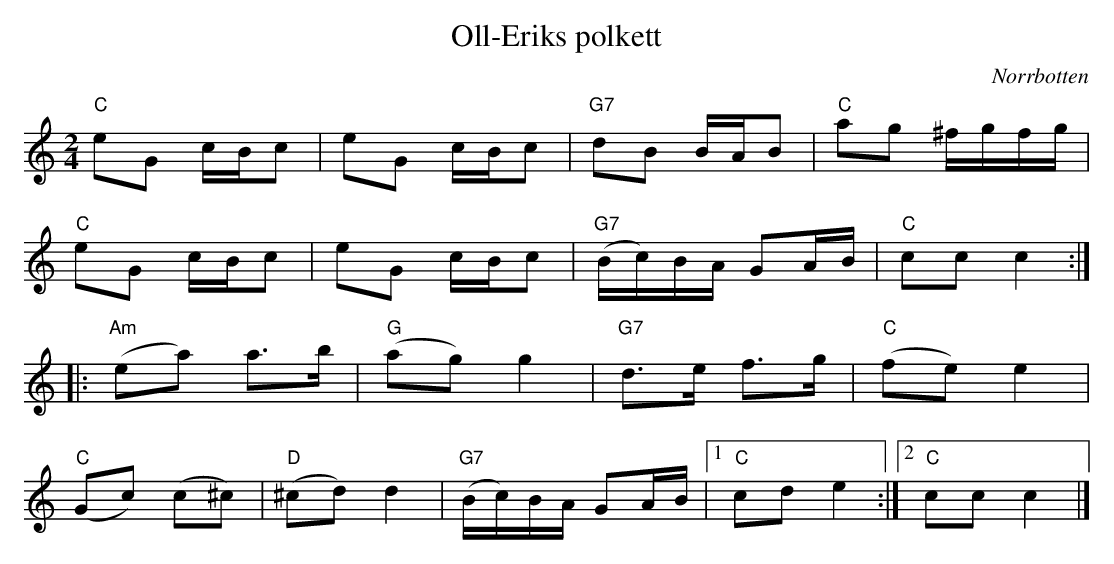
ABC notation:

X:1
T:Oll-Eriks polkett
O:Norrbotten
M:2/4
L:1/16
K:C
V:1
"C" e2G2 cBc2 | e2G2 cBc2 | "G7" d2B2 BAB2 | "C" a2g2 ^fgfg |
"C" e2G2 cBc2 | e2G2 cBc2 | "G7" (Bc)BA G2AB | "C" c2c2 c4 :|
|: "Am" (e2a2) a3b | "G" (a2g2) g4 | "G7" d3e f3g | "C" (f2e2) e4 |
"C" (G2c2) (c2^c2) | "D" (^c2d2) d4 | "G7" (Bc)BA G2AB |1 "C" c2d2 e4 :|2 "C" c2c2 c4 |]
